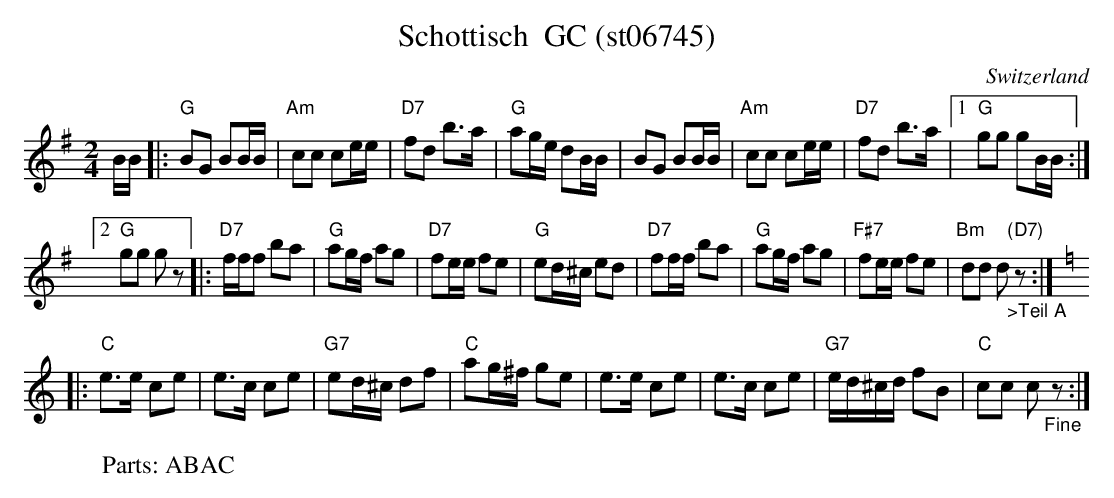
X:1
T:Schottisch  GC (st06745)
M:2/4
L:1/8
O:Switzerland
K:G major
B/B/ |: "G"BG BB/B/ | "Am"cc ce/e/ | "D7"fd b>a | "G"ag/e/ dB/B/ | BG BB/B/ | "Am"cc ce/e/ | "D7"fd b>a |1 "G"gg gB/B/ :|2
"G"gg gz |: "D7"f/f/f ba | "G"ag/f/ ag | "D7"fe/e/ fe | "G"ed/^c/ ed | "D7"ff/f/ ba | "G"ag/f/ ag | "F#7"fe/e/ fe | "Bm"dd d"_>Teil A""(D7)"z :| [K:C]
|: "C"e>e ce | e>c ce | "G7"ed/^c/ df | "C"ag/^f/ ge | e>e ce | e>c ce | "G7"e/d/^c/d/ fB | "C"cc c"_Fine"z :|
W:Parts: ABAC
